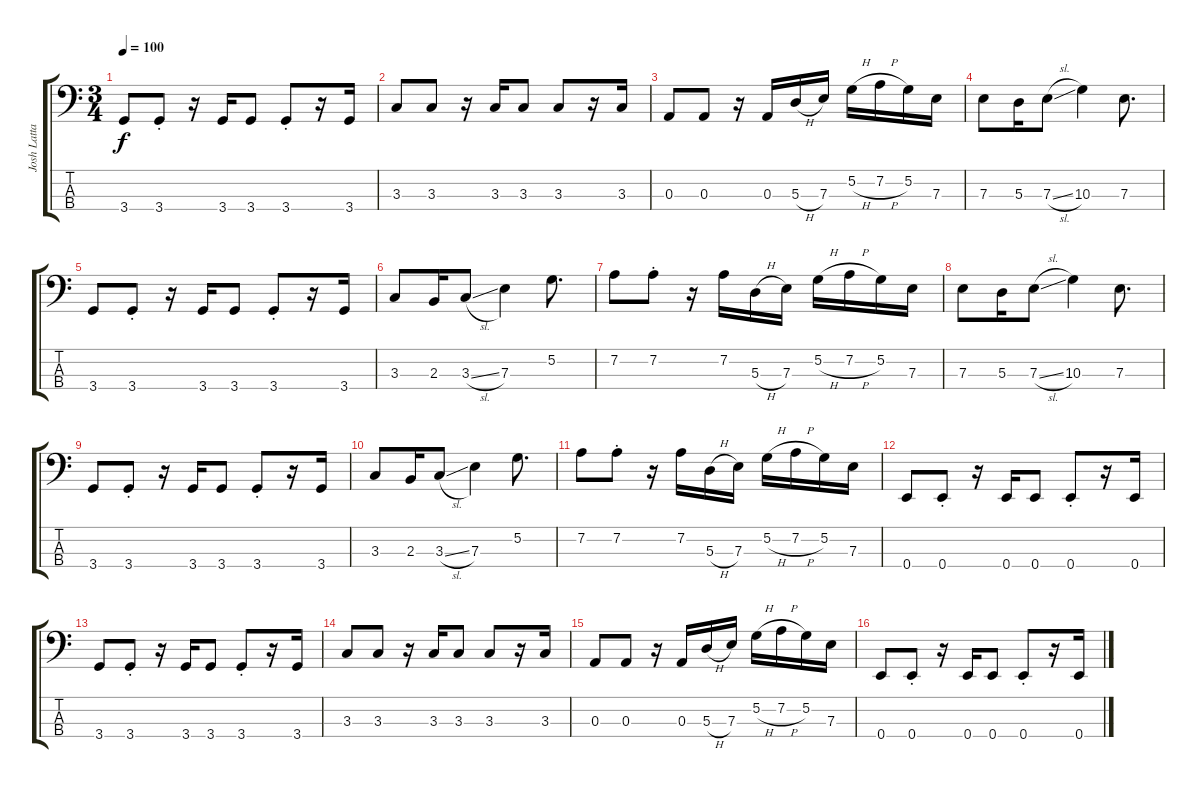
\track ("Josh Lattanzi" "Josh Latta") {instrument electricbasspick}
\staff {score tabs}
\tuning (G2 D2 A1 E1) {hide}
\ts (3 4)
\tempo 100
\clef f4
\ks c
3.4.8{dy f} 3.4{st}.8 r.16 3.4.16 3.4.8 3.4{st}.8 r.16 3.4.16 |
3.3.8 3.3.8 r.16 3.3.16 3.3.8 3.3.8 r.16 3.3.16 |
0.3.8 0.3.8 r.16 0.3.16 5.3{h}.16 7.3.16 5.2{h}.16 7.2{h}.16 5.2.16 7.3.16 |
7.3.8 5.3.16 7.3{sl}.8 10.3.4 7.3.8{d} |
3.4.8 3.4{st}.8 r.16 3.4.16 3.4.8 3.4{st}.8 r.16 3.4.16 |
3.3.8 2.3.16 3.3{sl}.8 7.3.4 5.2.8{d} |
7.2.8 7.2{st}.8 r.16 7.2.16 5.3{h}.16 7.3.16 5.2{h}.16 7.2{h}.16 5.2.16 7.3.16 |
7.3.8 5.3.16 7.3{sl}.8 10.3.4 7.3.8{d} |
3.4.8 3.4{st}.8 r.16 3.4.16 3.4.8 3.4{st}.8 r.16 3.4.16 |
3.3.8 2.3.16 3.3{sl}.8 7.3.4 5.2.8{d} |
7.2.8 7.2{st}.8 r.16 7.2.16 5.3{h}.16 7.3.16 5.2{h}.16 7.2{h}.16 5.2.16 7.3.16 |
0.4.8 0.4{st}.8 r.16 0.4.16 0.4.8 0.4{st}.8 r.16 0.4.16 |
3.4.8 3.4{st}.8 r.16 3.4.16 3.4.8 3.4{st}.8 r.16 3.4.16 |
3.3.8 3.3.8 r.16 3.3.16 3.3.8 3.3.8 r.16 3.3.16 |
0.3.8 0.3.8 r.16 0.3.16 5.3{h}.16 7.3.16 5.2{h}.16 7.2{h}.16 5.2.16 7.3.16 |
0.4.8 0.4{st}.8 r.16 0.4.16 0.4.8 0.4{st}.8 r.16 0.4.16
